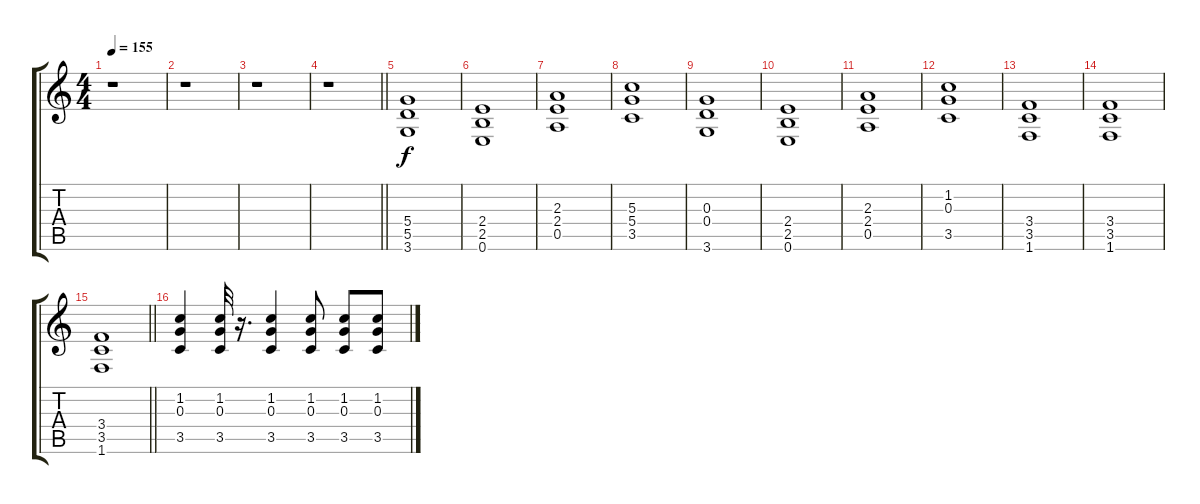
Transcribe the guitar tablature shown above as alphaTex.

\track "" {instrument overdrivenguitar}
\staff {score tabs}
\tuning (E4 B3 G3 D3 A2 E2) {hide}
\ts (4 4)
\tempo 155
\clef g2
\ks c
r.1{dy f} |
r.1 |
r.1 |
\barLineRight lightlight
r.1 |
\section ("" "")
(5.4 5.5 3.6).1 |
(2.4 2.5 0.6).1 |
(2.3 2.4 0.5).1 |
(5.3 5.4 3.5).1 |
(0.3 0.4 3.6).1 |
(2.4 2.5 0.6).1 |
(2.3 2.4 0.5).1 |
(1.2 0.3 3.5).1 |
(3.4 3.5 1.6).1 |
(3.4 3.5 1.6).1 |
\barLineRight lightlight
(3.4 3.5 1.6).1 |
\section ("" "")
(1.2 0.3 3.5).4 (1.2 0.3 3.5).32 r.16{d} (1.2 0.3 3.5).4 (1.2 0.3 3.5).8 (1.2 0.3 3.5).8 (1.2 0.3 3.5).8
